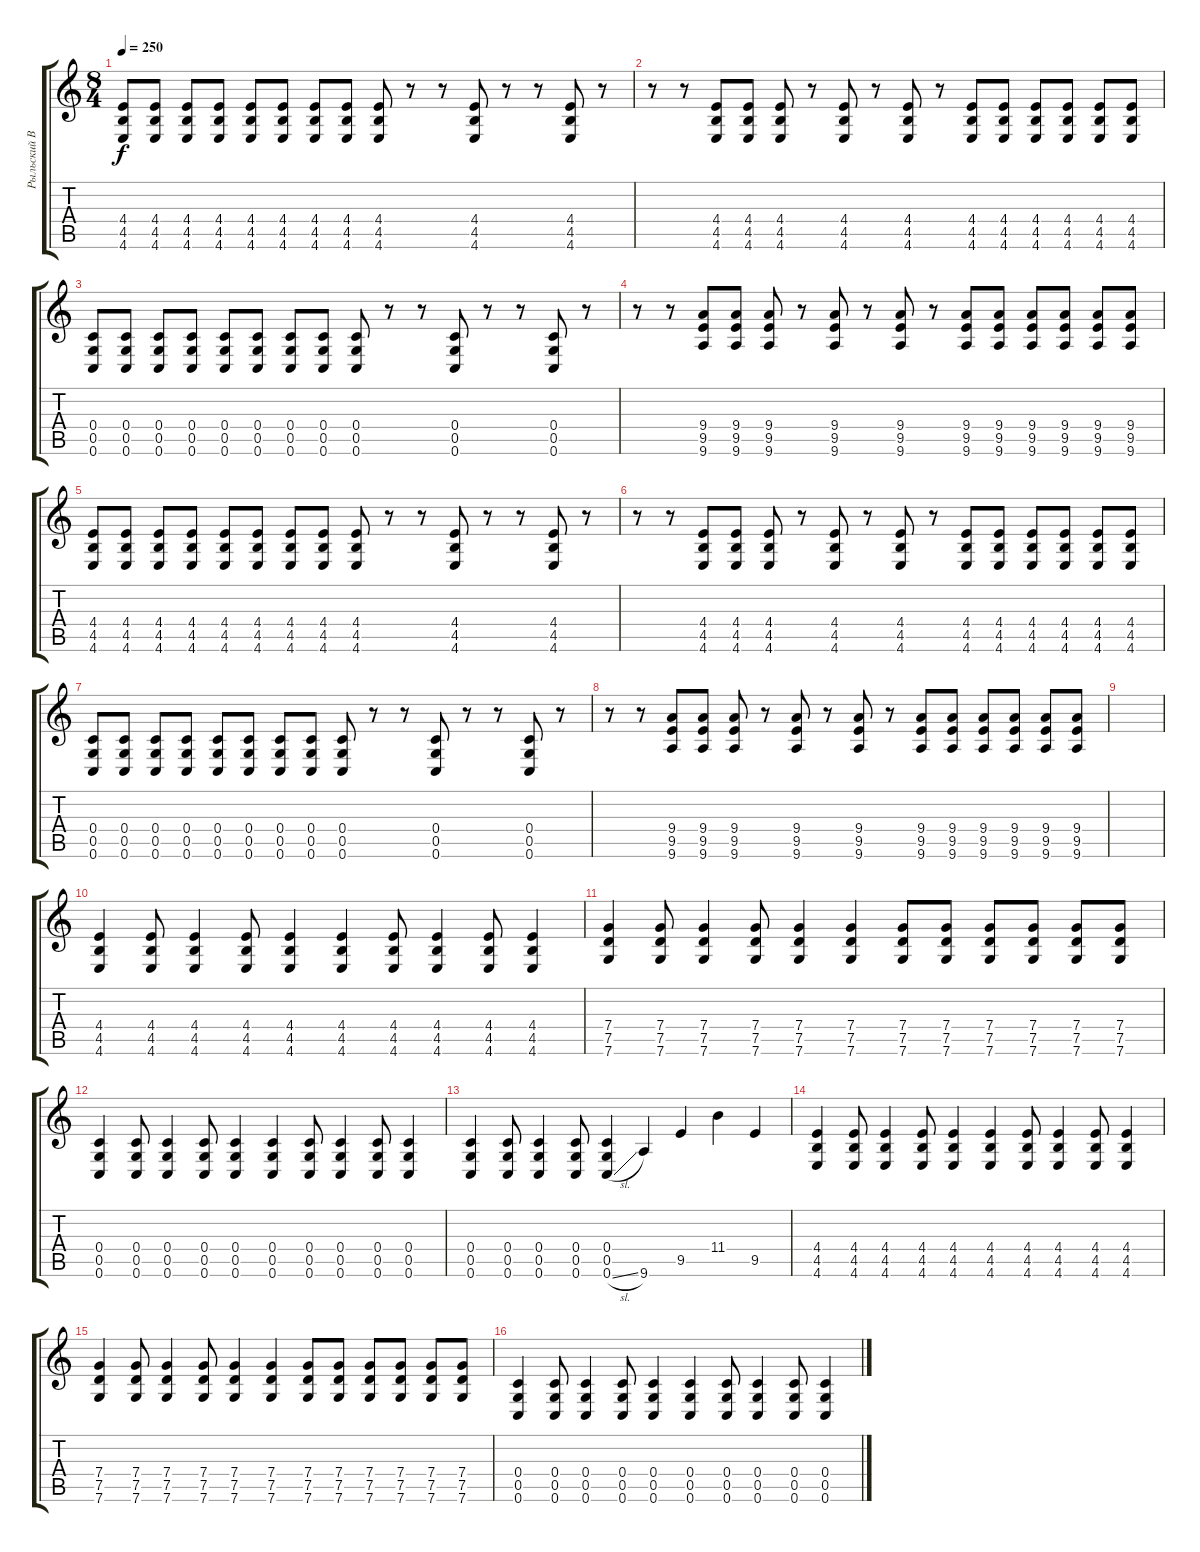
\track ("Рыльский Владислав" "Рыльский В") {instrument distortionguitar}
\staff {score tabs}
\tuning (D4 A3 F3 C3 G2 C2) {hide}
\ts (8 4)
\tempo 250
\clef g2
\ks c
(4.4 4.5 4.6).8{dy f} (4.4 4.5 4.6).8 (4.4 4.5 4.6).8 (4.4 4.5 4.6).8 (4.4 4.5 4.6).8 (4.4 4.5 4.6).8 (4.4 4.5 4.6).8 (4.4 4.5 4.6).8 (4.4 4.5 4.6).8 r.8 r.8 (4.4 4.5 4.6).8 r.8 r.8 (4.4 4.5 4.6).8 r.8 |
r.8 r.8 (4.4 4.5 4.6).8 (4.4 4.5 4.6).8 (4.4 4.5 4.6).8 r.8 (4.4 4.5 4.6).8 r.8 (4.4 4.5 4.6).8 r.8 (4.4 4.5 4.6).8 (4.4 4.5 4.6).8 (4.4 4.5 4.6).8 (4.4 4.5 4.6).8 (4.4 4.5 4.6).8 (4.4 4.5 4.6).8 |
(0.4 0.5 0.6).8 (0.4 0.5 0.6).8 (0.4 0.5 0.6).8 (0.4 0.5 0.6).8 (0.4 0.5 0.6).8 (0.4 0.5 0.6).8 (0.4 0.5 0.6).8 (0.4 0.5 0.6).8 (0.4 0.5 0.6).8 r.8 r.8 (0.4 0.5 0.6).8 r.8 r.8 (0.4 0.5 0.6).8 r.8 |
r.8 r.8 (9.4 9.5 9.6).8 (9.4 9.5 9.6).8 (9.4 9.5 9.6).8 r.8 (9.4 9.5 9.6).8 r.8 (9.4 9.5 9.6).8 r.8 (9.4 9.5 9.6).8 (9.4 9.5 9.6).8 (9.4 9.5 9.6).8 (9.4 9.5 9.6).8 (9.4 9.5 9.6).8 (9.4 9.5 9.6).8 |
(4.4 4.5 4.6).8 (4.4 4.5 4.6).8 (4.4 4.5 4.6).8 (4.4 4.5 4.6).8 (4.4 4.5 4.6).8 (4.4 4.5 4.6).8 (4.4 4.5 4.6).8 (4.4 4.5 4.6).8 (4.4 4.5 4.6).8 r.8 r.8 (4.4 4.5 4.6).8 r.8 r.8 (4.4 4.5 4.6).8 r.8 |
r.8 r.8 (4.4 4.5 4.6).8 (4.4 4.5 4.6).8 (4.4 4.5 4.6).8 r.8 (4.4 4.5 4.6).8 r.8 (4.4 4.5 4.6).8 r.8 (4.4 4.5 4.6).8 (4.4 4.5 4.6).8 (4.4 4.5 4.6).8 (4.4 4.5 4.6).8 (4.4 4.5 4.6).8 (4.4 4.5 4.6).8 |
(0.4 0.5 0.6).8 (0.4 0.5 0.6).8 (0.4 0.5 0.6).8 (0.4 0.5 0.6).8 (0.4 0.5 0.6).8 (0.4 0.5 0.6).8 (0.4 0.5 0.6).8 (0.4 0.5 0.6).8 (0.4 0.5 0.6).8 r.8 r.8 (0.4 0.5 0.6).8 r.8 r.8 (0.4 0.5 0.6).8 r.8 |
r.8 r.8 (9.4 9.5 9.6).8 (9.4 9.5 9.6).8 (9.4 9.5 9.6).8 r.8 (9.4 9.5 9.6).8 r.8 (9.4 9.5 9.6).8 r.8 (9.4 9.5 9.6).8 (9.4 9.5 9.6).8 (9.4 9.5 9.6).8 (9.4 9.5 9.6).8 (9.4 9.5 9.6).8 (9.4 9.5 9.6).8 |
|
(4.4 4.5 4.6).4 (4.4 4.5 4.6).8 (4.4 4.5 4.6).4 (4.4 4.5 4.6).8 (4.4 4.5 4.6).4 (4.4 4.5 4.6).4 (4.4 4.5 4.6).8 (4.4 4.5 4.6).4 (4.4 4.5 4.6).8 (4.4 4.5 4.6).4 |
(7.4 7.5 7.6).4 (7.4 7.5 7.6).8 (7.4 7.5 7.6).4 (7.4 7.5 7.6).8 (7.4 7.5 7.6).4 (7.4 7.5 7.6).4 (7.4 7.5 7.6).8 (7.4 7.5 7.6).8 (7.4 7.5 7.6).8 (7.4 7.5 7.6).8 (7.4 7.5 7.6).8 (7.4 7.5 7.6).8 |
(0.4 0.5 0.6).4 (0.4 0.5 0.6).8 (0.4 0.5 0.6).4 (0.4 0.5 0.6).8 (0.4 0.5 0.6).4 (0.4 0.5 0.6).4 (0.4 0.5 0.6).8 (0.4 0.5 0.6).4 (0.4 0.5 0.6).8 (0.4 0.5 0.6).4 |
(0.4 0.5 0.6).4 (0.4 0.5 0.6).8 (0.4 0.5 0.6).4 (0.4 0.5 0.6).8 (0.4 0.5 0.6{sl}).4 9.6.4 9.5.4 11.4.4 9.5.4 |
(4.4 4.5 4.6).4 (4.4 4.5 4.6).8 (4.4 4.5 4.6).4 (4.4 4.5 4.6).8 (4.4 4.5 4.6).4 (4.4 4.5 4.6).4 (4.4 4.5 4.6).8 (4.4 4.5 4.6).4 (4.4 4.5 4.6).8 (4.4 4.5 4.6).4 |
(7.4 7.5 7.6).4 (7.4 7.5 7.6).8 (7.4 7.5 7.6).4 (7.4 7.5 7.6).8 (7.4 7.5 7.6).4 (7.4 7.5 7.6).4 (7.4 7.5 7.6).8 (7.4 7.5 7.6).8 (7.4 7.5 7.6).8 (7.4 7.5 7.6).8 (7.4 7.5 7.6).8 (7.4 7.5 7.6).8 |
(0.4 0.5 0.6).4 (0.4 0.5 0.6).8 (0.4 0.5 0.6).4 (0.4 0.5 0.6).8 (0.4 0.5 0.6).4 (0.4 0.5 0.6).4 (0.4 0.5 0.6).8 (0.4 0.5 0.6).4 (0.4 0.5 0.6).8 (0.4 0.5 0.6).4
